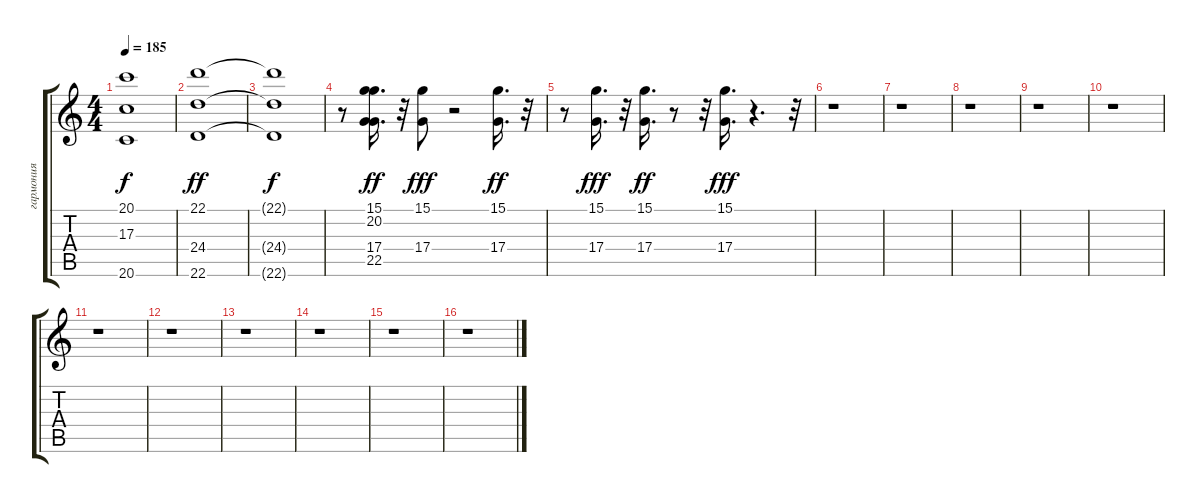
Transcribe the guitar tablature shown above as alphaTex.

\track ("гармония" "гармония") {instrument brasssection}
\staff {score tabs}
\tuning (E4 B3 G3 D3 A2 E2) {hide}
\ts (4 4)
\tempo 185
\clef g2
\ks c
(20.1{t} 17.3{t} 20.6{t}).1{dy f} |
(22.1 24.4 22.6).1{dy ff} |
(22.1{t} 24.4{t} 22.6{t}).1{dy f} |
r.8 (15.1 20.2 17.4 22.5).16{d dy ff} r.32 (15.1 17.4).8{dy fff} r.2 (15.1 17.4).16{d dy ff} r.32 |
r.8 (15.1 17.4).16{d dy fff} r.32 (15.1 17.4).16{d dy ff} r.8 r.32 (15.1 17.4).16{d dy fff} r.4{d} r.32 |
r.1 |
r.1 |
r.1 |
r.1 |
r.1 |
r.1 |
r.1 |
r.1 |
r.1 |
r.1 |
r.1
